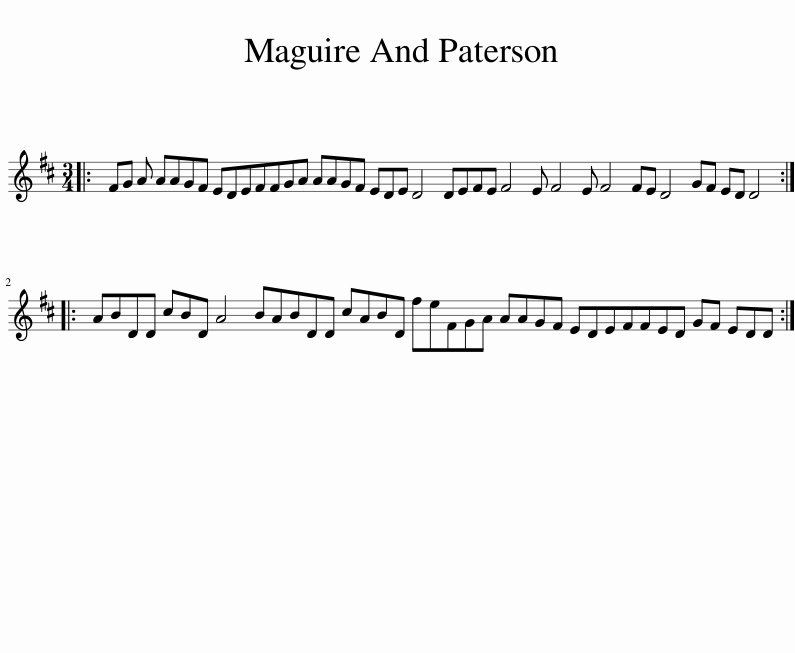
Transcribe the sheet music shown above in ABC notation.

X:1
L:1/8
M:3/4
I:linebreak $
K:D
V:1 treble
V:1
|: FG A AAGF EDEFFGA AAGF EDE D4 DEFE F4 E F4 E F4 FE D4 GF ED D4 ::$ ABDD cBD A4 BABDD cABD feFGA AAGF EDEFFED GF EDD :| %2
